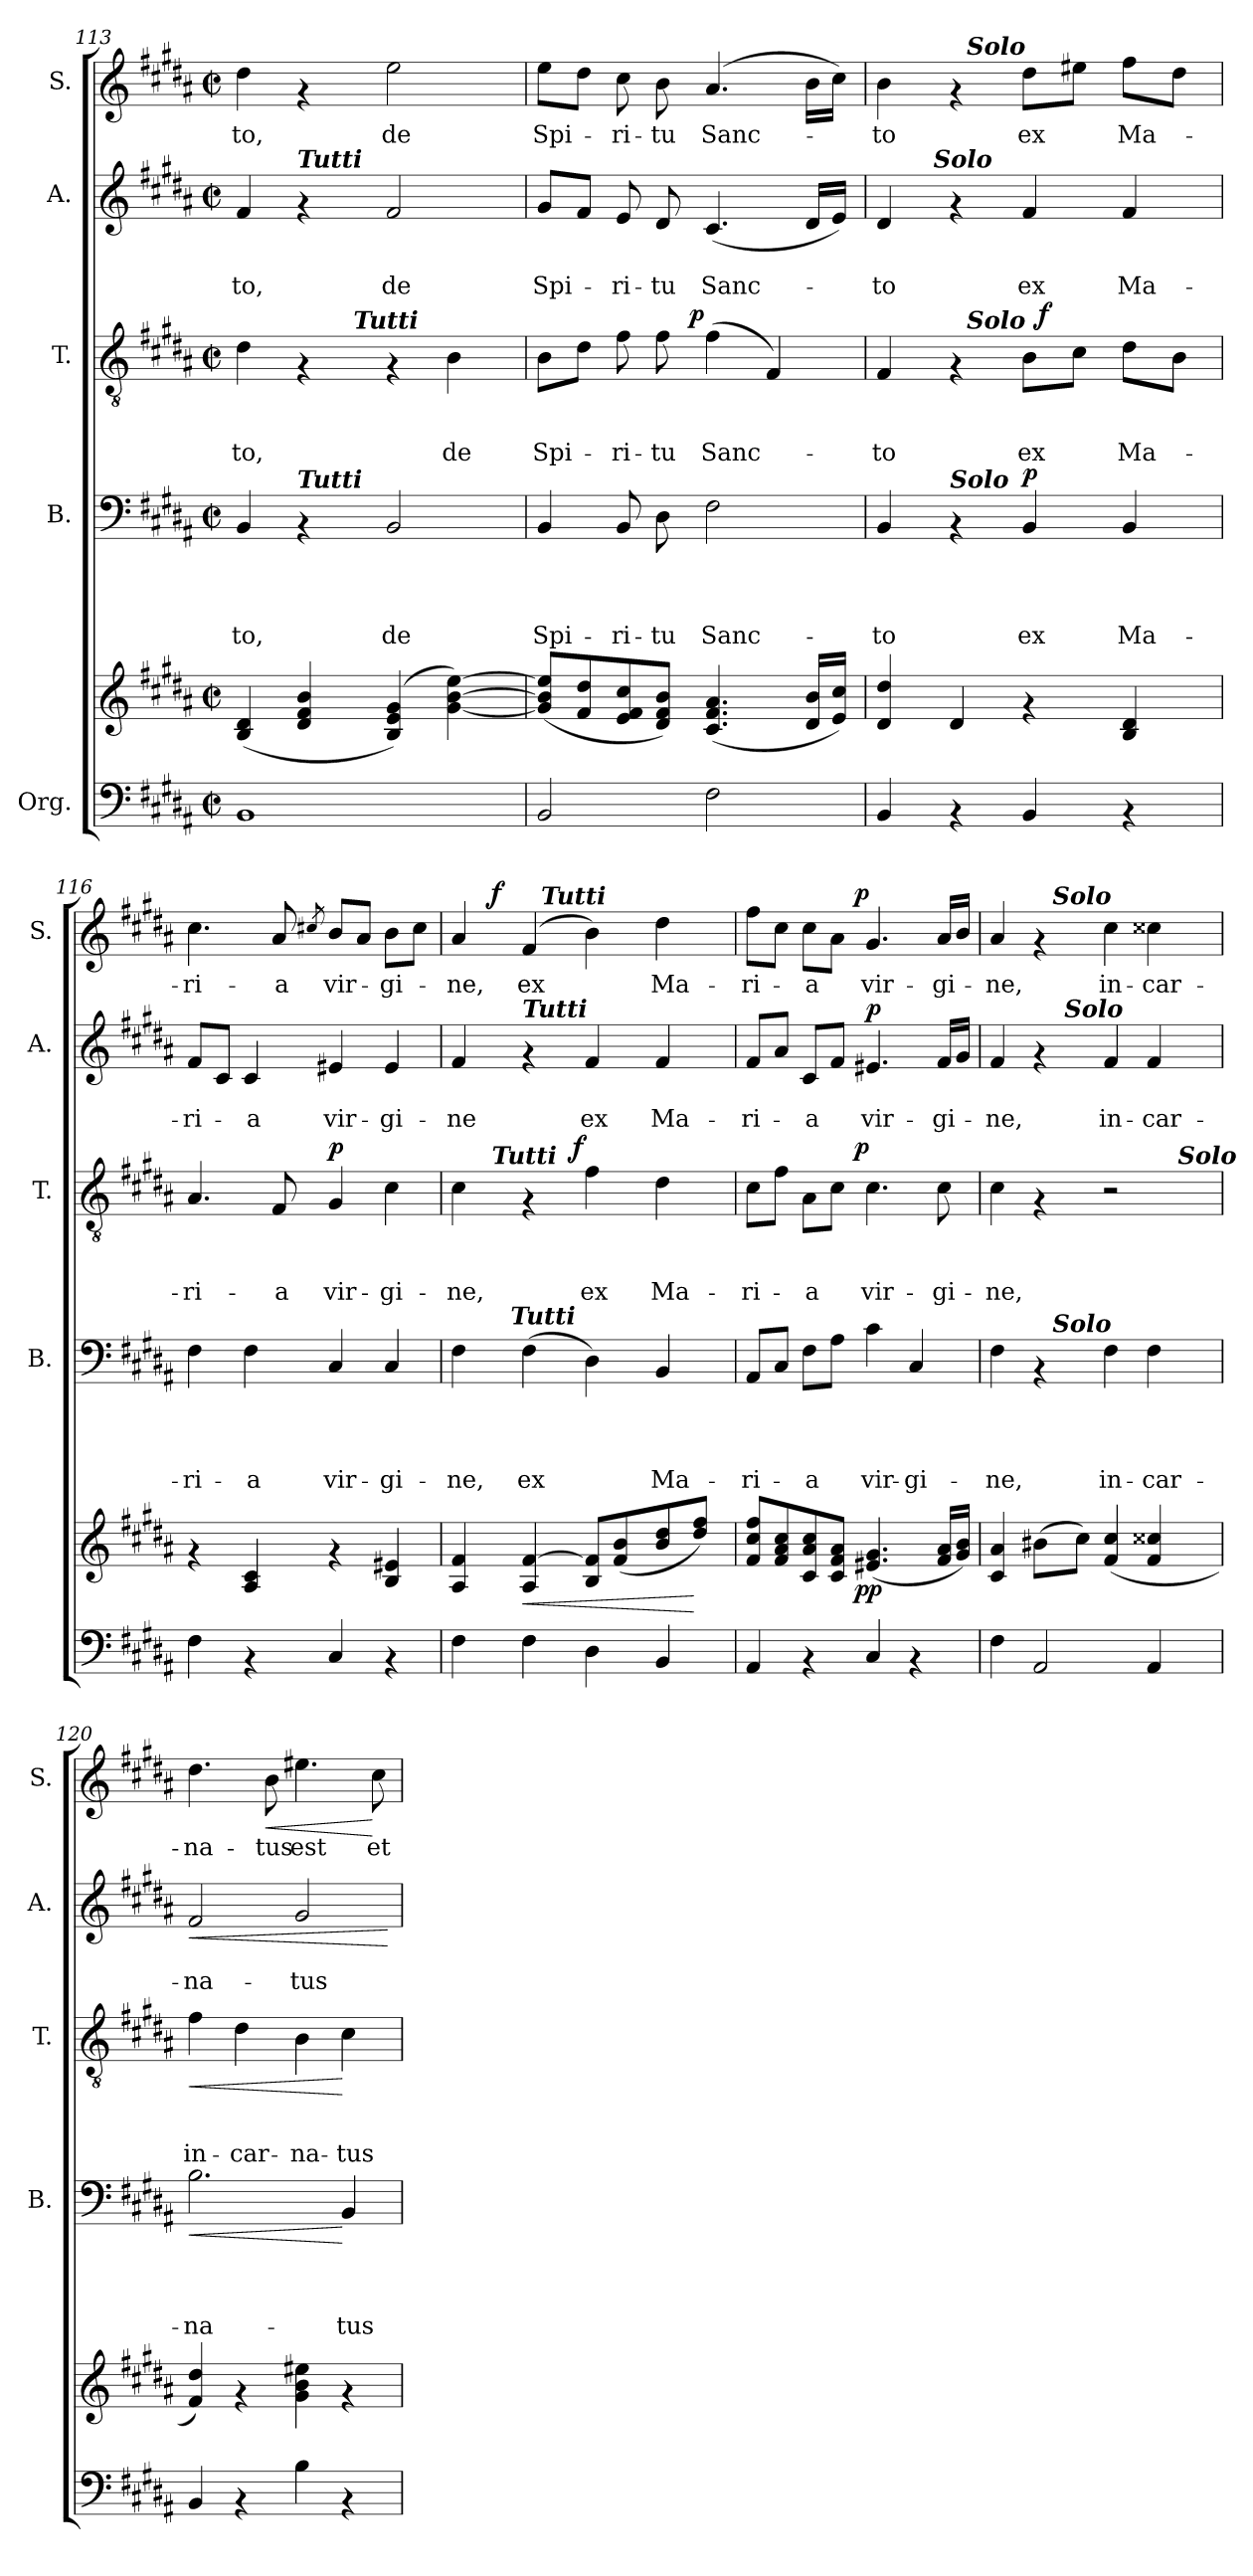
**kern	**kern	**dynam	**kern	**text	**text	**text	**text	**dynam	**kern	**text	**text	**text	**dynam	**kern	**text	**text	**dynam	**kern	**text	**dynam
*part5	*part5	*part5	*part4	*part4	*part4	*part4	*part4	*part4	*part3	*part3	*part3	*part3	*part3	*part2	*part2	*part2	*part2	*part1	*part1	*part1
*staff6	*staff5	*staff5/6	*staff4	*staff4	*staff4	*staff4	*staff4	*staff4	*staff3	*staff3	*staff3	*staff3	*staff3	*staff2	*staff2	*staff2	*staff2	*staff1	*staff1	*staff1
*I"Org.	*	*	*I"B.	*	*	*	*	*	*I"T.	*	*	*	*	*I"A.	*	*	*	*I"S.	*	*
*	*	*	*I'B.	*	*	*	*	*	*I'T.	*	*	*	*	*I'A.	*	*	*	*I'S.	*	*
*clefF4	*clefG2	*	*clefF4	*	*	*	*	*	*clefGv2	*	*	*	*	*clefG2	*	*	*	*clefG2	*	*
*k[f#c#g#d#a#]	*k[f#c#g#d#a#]	*	*k[f#c#g#d#a#]	*	*	*	*	*	*k[f#c#g#d#a#]	*	*	*	*	*k[f#c#g#d#a#]	*	*	*	*k[f#c#g#d#a#]	*	*
*B:	*B:	*	*B:	*	*	*	*	*	*B:	*	*	*	*	*B:	*	*	*	*B:	*	*
*M2/2	*M2/2	*	*M2/2	*	*	*	*	*	*M2/2	*	*	*	*	*M2/2	*	*	*	*M2/2	*	*
*met(c|)	*met(c|)	*	*met(c|)	*	*	*	*	*	*met(c|)	*	*	*	*	*met(c|)	*	*	*	*met(c|)	*	*
=113	=113	=113	=113	=113	=113	=113	=113	=113	=113	=113	=113	=113	=113	=113	=113	=113	=113	=113	=113	=113
!	!	!	!	!	!	!	!LO:LY:b	!	!	!	!	!LO:LY:b	!	!	!	!LO:LY:b	!	!	!LO:LY:b	!
*	*	*	*	*	*	*	*	*	*^	*	*	*	*	*	*	*	*	*	*	*
1BB	(<4B/ 4d#/	.	4BB/	.	.	.	-to,	.	4d#\	4ryy	.	.	-to,	.	4f#/	.	-to,	.	4dd#\	-to,	.
!	!	!	!	!	!	!	!	!	!	!	!	!	!	!	!LO:TX:a:Bi:t=Tutti	!	!	!	!	!	!
!	!	!	!LO:TX:a:Bi:t=Tutti	!	!	!	!	!	!	!	!	!	!	!	!	!	!	!	!	!	!
.	4d#/ 4f#/ 4b/	.	4rAA	.	.	.	.	.	4rF	8ryy	.	.	.	.	4rf	.	.	.	4rf	.	.
.	.	.	.	.	.	.	.	.	.	32ryy	.	.	.	.	.	.	.	.	.	.	.
!	!	!	!	!	!	!	!	!	!	!LO:TX:a:Bi:t=Tutti	!	!	!	!	!	!	!	!	!	!	!
.	.	.	.	.	.	.	.	.	.	2ryy	.	.	.	.	.	.	.	.	.	.	.
!	!	!	!	!	!	!	!LO:LY:b	!	!	!	!	!	!	!	!	!	!LO:LY:b	!	!	!LO:LY:b	!
.	(4B/ 4e/ 4g#/)	.	2BB/	.	.	.	de	.	4rF	.	.	.	.	.	2f#/	.	de	.	2ee\	de	.
!	!	!	!	!	!	!	!	!	!	!	!	!	!LO:LY:b	!	!	!	!	!	!	!	!
.	[<4g#\ [>4b\ [>4ee\)	.	.	.	.	.	.	.	4B\	.	.	.	de	.	.	.	.	.	.	.	.
.	.	.	.	.	.	.	.	.	.	16.ryy	.	.	.	.	.	.	.	.	.	.	.
=114	=114	=114	=114	=114	=114	=114	=114	=114	=114	=114	=114	=114	=114	=114	=114	=114	=114	=114	=114	=114	=114
!	!	!	!	!	!	!	!LO:LY:b	!	!	!	!	!	!LO:LY:b	!	!	!	!LO:LY:b	!	!	!LO:LY:b	!
2BB/	(<8g#/] 8b/] 8ee/]L	.	4BB/	.	.	.	Spi-	.	8B\L	4...ryy	.	.	Spi-	.	8g#/L	.	Spi-	.	8ee\L	Spi-	.
.	8f#/ 8dd#/	.	.	.	.	.	.	.	8d#\J	.	.	.	.	.	8f#/J	.	.	.	8dd#\J	.	.
!	!	!	!	!	!	!	!LO:LY:b	!	!	!	!	!	!LO:LY:b	!	!	!	!LO:LY:b	!	!	!LO:LY:b	!
.	8e/ 8f#/ 8cc#/	.	8BB/	.	.	.	-ri-	.	8f#\	.	.	.	-ri-	.	8e/	.	-ri-	.	8cc#\	-ri-	.
!	!	!	!	!	!	!	!LO:LY:b	!	!	!	!	!	!LO:LY:b	!	!	!	!LO:LY:b	!	!	!LO:LY:b	!
.	8d#/ 8f#/ 8b/J)	.	8D#\	.	.	.	-tu	.	8f#\	.	.	.	-tu	.	8d#/	.	-tu	.	8b\	-tu	.
!	!	!	!	!	!	!	!	!	!	!	!	!	!	!LO:DY:a	!	!	!	!	!	!	!
.	.	.	.	.	.	.	.	.	.	2ryy	.	.	.	p	.	.	.	.	.	.	.
!	!	!	!	!	!	!	!LO:LY:b	!	!	!	!	!	!LO:LY:b	!	!	!	!LO:LY:b	!	!	!LO:LY:b	!
2F#\	(<4.c#/ 4.f#/ 4.a#/	.	2F#\	.	.	.	Sanc-	.	(>4f#\	.	.	.	Sanc-	.	(<4.c#/	.	Sanc-	.	(4.a#/	Sanc-	.
.	.	.	.	.	.	.	.	.	4F#/)	.	.	.	.	.	.	.	.	.	.	.	.
.	16d#/ 16b/LL	.	.	.	.	.	.	.	.	.	.	.	.	.	16d#/LL	.	.	.	16b\LL	.	.
.	16e/ 16cc#/JJ)	.	.	.	.	.	.	.	.	.	.	.	.	.	16e/JJ)	.	.	.	16cc#\JJ)	.	.
.	.	.	.	.	.	.	.	.	.	32ryy	.	.	.	.	.	.	.	.	.	.	.
!!LO:LB:g=z
=115	=115	=115	=115	=115	=115	=115	=115	=115	=115	=115	=115	=115	=115	=115	=115	=115	=115	=115	=115	=115	=115
!	!	!	!	!	!	!	!LO:LY:b	!	!	!	!	!	!LO:LY:b	!	!	!	!LO:LY:b	!	!	!LO:LY:b	!
*	*	*	*	*	*	*	*	*	*	*^	*	*	*	*	*^	*	*	*	*^	*	*
4BB/	4d#/ 4dd#/	.	4BB/	.	.	.	-to	.	4F#/	2ryy	4ryy	.	.	-to	.	4d#/	8..ryy	.	-to	.	4b\	4ryy	-to	.
!	!	!	!	!	!	!	!	!	!	!	!	!	!	!	!	!	!LO:TX:a:Bi:t=Solo	!	!	!	!	!	!	!
.	.	.	.	.	.	.	.	.	.	.	.	.	.	.	.	.	2ryy	.	.	.	.	.	.	.
!	!	!	!LO:TX:a:Bi:t=Solo	!	!	!	!	!	!	!	!	!	!	!	!	!	!	!	!	!	!	!	!	!
4rAA	4d#/	.	4rAA	.	.	.	.	.	4rF	.	32ryy	.	.	.	.	4rf	.	.	.	.	4rf	32ryy	.	.
!	!	!	!	!	!	!	!	!	!	!	!	!	!	!	!	!	!	!	!	!	!	!LO:TX:a:Bi:t=Solo	!	!
!	!	!	!	!	!	!	!	!	!	!	!LO:TX:a:Bi:t=Solo	!	!	!	!	!	!	!	!	!	!	!	!	!
.	.	.	.	.	.	.	.	.	.	.	2ryy	.	.	.	.	.	.	.	.	.	.	2ryy	.	.
!	!	!	!	!	!	!	!LO:LY:b	!LO:DY:a	!	!	!	!	!	!LO:LY:b	!	!	!	!	!LO:LY:b	!	!	!	!LO:LY:b	!
4BB/	4rf	.	4BB/	.	.	.	ex	p	8B\L	32ryy	.	.	.	ex	.	4f#/	.	.	ex	.	8dd#\L	.	ex	.
!	!	!	!	!	!	!	!	!	!	!	!	!	!	!	!LO:DY:a	!	!	!	!	!	!	!	!	!
.	.	.	.	.	.	.	.	.	.	4...ryy	.	.	.	.	f	.	.	.	.	.	.	.	.	.
.	.	.	.	.	.	.	.	.	8c#\J	.	.	.	.	.	.	.	.	.	.	.	8ee#X\J	.	.	.
.	.	.	.	.	.	.	.	.	.	.	.	.	.	.	.	.	4ryy	.	.	.	.	.	.	.
!	!	!	!	!	!	!	!LO:LY:b	!	!	!	!	!	!	!LO:LY:b	!	!	!	!	!LO:LY:b	!	!	!	!LO:LY:b	!
4rAA	4B/ 4d#/	.	4BB/	.	.	.	Ma-	.	8d#\L	.	.	.	.	Ma-	.	4f#/	.	.	Ma-	.	8ff#\L	.	Ma-	.
.	.	.	.	.	.	.	.	.	.	.	8..ryy	.	.	.	.	.	.	.	.	.	.	8..ryy	.	.
.	.	.	.	.	.	.	.	.	8B\J	.	.	.	.	.	.	.	.	.	.	.	8dd#\J	.	.	.
.	.	.	.	.	.	.	.	.	.	.	.	.	.	.	.	.	32ryy	.	.	.	.	.	.	.
=116	=116	=116	=116	=116	=116	=116	=116	=116	=116	=116	=116	=116	=116	=116	=116	=116	=116	=116	=116	=116	=116	=116	=116	=116
!	!	!	!	!	!	!	!LO:LY:b	!	!	!	!	!	!	!LO:LY:b	!	!	!	!	!LO:LY:b	!	!	!	!LO:LY:b	!
*	*	*	*	*	*	*	*	*	*v	*v	*v	*	*	*	*	*	*	*	*	*	*v	*v	*	*
*	*	*	*	*	*	*	*	*	*	*	*	*	*	*v	*v	*	*	*	*	*	*
4F#\	4rf	.	4F#\	.	.	.	-ri-	.	4.A#/	.	.	-ri-	.	8f#/L	.	-ri-	.	4.cc#\	-ri-	.
.	.	.	.	.	.	.	.	.	.	.	.	.	.	8c#/J	.	.	.	.	.	.
!	!	!	!	!	!	!	!LO:LY:b	!	!	!	!	!	!	!	!	!LO:LY:b	!	!	!	!
4rAA	4A#/ 4c#/	.	4F#\	.	.	.	-a	.	.	.	.	.	.	4c#/	.	-a	.	.	.	.
!	!	!	!	!	!	!	!	!	!	!	!	!LO:LY:b	!	!	!	!	!	!	!LO:LY:b	!
.	.	.	.	.	.	.	.	.	8F#/	.	.	-a	.	.	.	.	.	8a#/	-a	.
.	.	.	.	.	.	.	.	.	.	.	.	.	.	.	.	.	.	8qcc#X/	.	.
!	!	!	!	!	!	!	!LO:LY:b	!	!	!	!	!LO:LY:b	!LO:DY:a	!	!	!LO:LY:b	!	!	!LO:LY:b	!
4C#/	4rf	.	4C#/	.	.	.	vir-	.	4G#/	.	.	vir-	p	4e#X/	.	vir-	.	8b/L	vir-	.
.	.	.	.	.	.	.	.	.	.	.	.	.	.	.	.	.	.	8a#/J	.	.
!	!	!	!	!	!	!	!LO:LY:b	!	!	!	!	!LO:LY:b	!	!	!	!LO:LY:b	!	!	!LO:LY:b	!
4rAA	4B/ 4e#X/	.	4C#/	.	.	.	-gi-	.	4c#\	.	.	-gi-	.	4e#/	.	-gi-	.	8b\L	-gi-	.
.	.	.	.	.	.	.	.	.	.	.	.	.	.	.	.	.	.	8cc#\J	.	.
=117	=117	=117	=117	=117	=117	=117	=117	=117	=117	=117	=117	=117	=117	=117	=117	=117	=117	=117	=117	=117
!	!	!	!	!	!	!	!LO:LY:b	!	!	!	!	!LO:LY:b	!	!	!	!LO:LY:b	!	!	!LO:LY:b	!
*	*	*	*^	*	*	*	*	*	*^	*	*	*	*	*	*	*	*	*^	*	*
*	*	*	*	*	*	*	*	*	*	*	*^	*	*	*	*	*	*	*	*	*	*^	*	*
4F#\	4A#/ 4f#/	.	4F#\	8..ryy	.	.	.	-ne,	.	4c#\	4...ryy	8ryy	.	.	-ne,	.	4f#/	.	-ne	.	4a#/	8ryy	4ryy	-ne,	.
.	.	.	.	.	.	.	.	.	.	.	.	32ryy	.	.	.	.	.	.	.	.	.	32ryy	.	.	.
!	!	!	!	!	!	!	!	!	!	!	!	!LO:TX:a:Bi:t=Tutti	!	!	!	!	!	!	!	!	!	!	!	!	!
!	!	!	!	!	!	!	!	!	!	!	!	!	!	!	!	!	!	!	!	!	!	!	!	!	!LO:DY:a
.	.	.	.	.	.	.	.	.	.	.	.	2ryy	.	.	.	.	.	.	.	.	.	2ryy	.	.	f
!	!	!	!	!LO:TX:a:Bi:t=Tutti	!	!	!	!	!	!	!	!	!	!	!	!	!	!	!	!	!	!	!	!	!
.	.	.	.	2ryy	.	.	.	.	.	.	.	.	.	.	.	.	.	.	.	.	.	.	.	.	.
!	!	!	!	!	!	!	!	!	!	!	!	!	!	!	!	!	!LO:TX:a:Bi:t=Tutti	!	!	!	!	!	!	!	!
!	!	!LO:HP:b	!	!	!	!	!	!LO:LY:b	!	!	!	!	!	!	!	!	!	!	!	!	!	!	!	!LO:LY:b	!
4F#\	4A#/ [>4f#/	<	(>4F#\	.	.	.	.	ex	.	4rF	.	.	.	.	.	.	4rf	.	.	.	(4f#/	.	16ryy	ex	.
!	!	!	!	!	!	!	!	!	!	!	!	!	!	!	!	!	!	!	!	!	!	!	!LO:TX:a:Bi:t=Tutti	!	!
.	.	.	.	.	.	.	.	.	.	.	.	.	.	.	.	.	.	.	.	.	.	.	2ryy	.	.
!	!	!	!	!	!	!	!	!	!	!	!	!	!	!	!	!LO:DY:a	!	!	!	!	!	!	!	!	!
.	.	.	.	.	.	.	.	.	.	.	2ryy	.	.	.	.	f	.	.	.	.	.	.	.	.	.
!	!	!	!	!	!	!	!	!	!	!	!	!	!	!	!LO:LY:b	!	!	!	!LO:LY:b	!	!	!	!	!	!
4D#\	8B/ 8f#/]L	.	4D#\)	.	.	.	.	.	.	4f#\	.	.	.	.	ex	.	4f#/	.	ex	.	4b\)	.	.	.	.
.	(<8f#/ 8b/	.	.	.	.	.	.	.	.	.	.	.	.	.	.	.	.	.	.	.	.	.	.	.	.
.	.	.	.	.	.	.	.	.	.	.	.	4ryy	.	.	.	.	.	.	.	.	.	4ryy	.	.	.
.	.	.	.	4ryy	.	.	.	.	.	.	.	.	.	.	.	.	.	.	.	.	.	.	.	.	.
!	!	!	!	!	!	!	!	!LO:LY:b	!	!	!	!	!	!	!LO:LY:b	!	!	!	!LO:LY:b	!	!	!	!	!LO:LY:b	!
4BB/	8b/ 8dd#/	.	4BB/	.	.	.	.	Ma-	.	4d#\	.	.	.	.	Ma-	.	4f#/	.	Ma-	.	4dd#\	.	.	Ma-	.
.	.	.	.	.	.	.	.	.	.	.	.	.	.	.	.	.	.	.	.	.	.	.	8.ryy	.	.
.	8dd#/ 8ff#/J)	[	.	.	.	.	.	.	.	.	.	.	.	.	.	.	.	.	.	.	.	.	.	.	.
.	.	.	.	.	.	.	.	.	.	.	.	16.ryy	.	.	.	.	.	.	.	.	.	16.ryy	.	.	.
.	.	.	.	32ryy	.	.	.	.	.	.	32ryy	.	.	.	.	.	.	.	.	.	.	.	.	.	.
=118	=118	=118	=118	=118	=118	=118	=118	=118	=118	=118	=118	=118	=118	=118	=118	=118	=118	=118	=118	=118	=118	=118	=118	=118	=118
!	!	!	!	!	!	!	!	!LO:LY:b	!	!	!	!	!	!	!LO:LY:b	!	!	!	!LO:LY:b	!	!	!	!	!LO:LY:b	!
*	*	*	*v	*v	*	*	*	*	*	*	*	*	*	*	*	*	*	*	*	*	*	*v	*v	*	*
*	*^	*	*	*	*	*	*	*	*	*v	*v	*	*	*	*	*	*	*	*	*	*	*	*
4AA#/	8f#/ 8cc#/ 8ff#/L	4...ryy	.	8AA#/L	.	.	.	-ri-	.	8c#\L	4...ryy	.	.	-ri-	.	8f#/L	.	-ri-	.	8ff#\L	4...ryy	-ri-	.
.	8f#/ 8a#/ 8cc#/	.	.	8C#/J	.	.	.	.	.	8f#\J	.	.	.	.	.	8a#/J	.	.	.	8cc#\J	.	.	.
!	!	!	!	!	!	!	!	!LO:LY:b	!	!	!	!	!	!LO:LY:b	!	!	!	!LO:LY:b	!	!	!	!LO:LY:b	!
4rAA	8c#/ 8a#/ 8cc#/	.	.	8F#\L	.	.	.	-a	.	8A#\L	.	.	.	-a	.	8c#/L	.	-a	.	8cc#\L	.	-a	.
.	8c#/ 8f#/ 8a#/J	.	.	8A#\J	.	.	.	.	.	8c#\J	.	.	.	.	.	8f#/J	.	.	.	8a#\J	.	.	.
!	!	!	!LO:DY:b	!	!	!	!	!	!	!	!	!	!	!	!LO:DY:a	!	!	!	!	!	!	!	!LO:DY:a
.	.	2ryy	pp	.	.	.	.	.	.	.	2ryy	.	.	.	p	.	.	.	.	.	2ryy	.	p
!	!	!	!	!	!	!	!	!LO:LY:b	!	!	!	!	!	!LO:LY:b	!	!	!	!LO:LY:b	!LO:DY:a	!	!	!LO:LY:b	!
4C#/	(<4.e#X/ 4.g#/	.	.	4c#\	.	.	.	vir-	.	4.c#\	.	.	.	vir-	.	4.e#X/	.	vir-	p	4.g#/	.	vir-	.
!	!	!	!	!	!	!	!	!LO:LY:b	!	!	!	!	!	!	!	!	!	!	!	!	!	!	!
4rAA	.	.	.	4C#/	.	.	.	-gi-	.	.	.	.	.	.	.	.	.	.	.	.	.	.	.
!	!	!	!	!	!	!	!	!	!	!	!	!	!	!LO:LY:b	!	!	!	!LO:LY:b	!	!	!	!LO:LY:b	!
.	16f#/ 16a#/LL	.	.	.	.	.	.	.	.	8c#\	.	.	.	-gi-	.	16f#/LL	.	-gi-	.	16a#/LL	.	-gi-	.
.	16g#/ 16b/JJ)	.	.	.	.	.	.	.	.	.	.	.	.	.	.	16g#/JJ	.	.	.	16b/JJ	.	.	.
.	.	32ryy	.	.	.	.	.	.	.	.	32ryy	.	.	.	.	.	.	.	.	.	32ryy	.	.
=119	=119	=119	=119	=119	=119	=119	=119	=119	=119	=119	=119	=119	=119	=119	=119	=119	=119	=119	=119	=119	=119	=119	=119
!	!	!	!	!	!	!	!	!LO:LY:b	!	!	!	!	!	!LO:LY:b	!	!	!	!LO:LY:b	!	!	!	!LO:LY:b	!
*	*v	*v	*	*^	*	*	*	*	*	*	*	*	*	*	*	*^	*	*	*	*	*	*	*
4F#\	4c#/ 4a#/	.	4F#\	4ryy	.	.	.	-ne,	.	4c#\	2ryy	.	.	-ne,	.	4f#/	4ryy	.	-ne,	.	4a#/	4ryy	-ne,	.
2AA#/	(>8b#X\L	.	4rAA	16ryy	.	.	.	.	.	4rF	.	.	.	.	.	4rf	16.ryy	.	.	.	4rf	16ryy	.	.
!	!	!	!	!	!	!	!	!	!	!	!	!	!	!	!	!	!	!	!	!	!	!LO:TX:a:Bi:t=Solo	!	!
!	!	!	!	!LO:TX:a:Bi:t=Solo	!	!	!	!	!	!	!	!	!	!	!	!	!	!	!	!	!	!	!	!
.	.	.	.	2ryy	.	.	.	.	.	.	.	.	.	.	.	.	.	.	.	.	.	2ryy	.	.
!	!	!	!	!	!	!	!	!	!	!	!	!	!	!	!	!	!LO:TX:a:Bi:t=Solo	!	!	!	!	!	!	!
.	.	.	.	.	.	.	.	.	.	.	.	.	.	.	.	.	2ryy	.	.	.	.	.	.	.
.	8cc#\J)	.	.	.	.	.	.	.	.	.	.	.	.	.	.	.	.	.	.	.	.	.	.	.
!	!	!	!	!	!	!	!	!LO:LY:b	!	!	!	!	!	!	!	!	!	!	!LO:LY:b	!	!	!	!LO:LY:b	!
.	(4f#/ 4cc#/	.	4F#\	.	.	.	.	in-	.	2r	4ryy	.	.	.	.	4f#/	.	.	in-	.	4cc#\	.	in-	.
!	!	!	!	!	!	!	!	!LO:LY:b	!	!	!	!	!	!	!	!	!	!	!LO:LY:b	!	!	!	!LO:LY:b	!
4AA#/	4f#/ 4cc##X/	.	4F#\	.	.	.	.	-car-	.	.	16.ryy	.	.	.	.	4f#/	.	.	-car-	.	4cc##X\	.	-car-	.
.	.	.	.	8.ryy	.	.	.	.	.	.	.	.	.	.	.	.	.	.	.	.	.	8.ryy	.	.
!	!	!	!	!	!	!	!	!	!	!	!LO:TX:a:Bi:t=Solo	!	!	!	!	!	!	!	!	!	!	!	!	!
.	.	.	.	.	.	.	.	.	.	.	8ryy	.	.	.	.	.	8ryy	.	.	.	.	.	.	.
.	.	.	.	.	.	.	.	.	.	.	32ryy	.	.	.	.	.	32ryy	.	.	.	.	.	.	.
=120	=120	=120	=120	=120	=120	=120	=120	=120	=120	=120	=120	=120	=120	=120	=120	=120	=120	=120	=120	=120	=120	=120	=120	=120
!	!	!	!	!	!	!	!	!LO:LY:b	!LO:HP:b	!	!	!	!	!LO:LY:b	!LO:HP:b	!	!	!	!LO:LY:b	!LO:HP:b	!	!	!LO:LY:b	!
*	*	*	*v	*v	*	*	*	*	*	*	*	*	*	*	*	*v	*v	*	*	*	*v	*v	*	*
*	*	*	*	*	*	*	*	*	*v	*v	*	*	*	*	*	*	*	*	*	*	*
4BB/	4f#/ 4dd#/)	.	2.B\	.	.	.	-na-	<	4f#\	.	.	in-	<	2f#/	.	-na-	<	4.dd#\	-na-	.
!	!	!	!	!	!	!	!	!	!	!	!	!LO:LY:b	!	!	!	!	!	!	!	!
4rAA	4rf	.	.	.	.	.	.	.	4d#\	.	.	-car-	.	.	.	.	.	.	.	.
!	!	!	!	!	!	!	!	!	!	!	!	!	!	!	!	!	!	!	!LO:LY:b	!LO:HP:b
.	.	.	.	.	.	.	.	.	.	.	.	.	.	.	.	.	.	8b\	-tus	<
!	!	!	!	!	!	!	!	!	!	!	!	!LO:LY:b	!	!	!	!LO:LY:b	!	!	!LO:LY:b	!
4B\	4g#\ 4b\ 4ee#X\	.	.	.	.	.	.	.	4B\	.	.	-na-	.	2g#/	.	-tus	.	4.ee#X\	est	.
!	!	!	!	!	!	!	!LO:LY:b	!	!	!	!	!LO:LY:b	!	!	!	!	!	!	!	!
4rAA	4rf	.	4BB/	.	.	.	-tus	[	4c#\	.	.	-tus	[	.	.	.	.	.	.	.
!	!	!	!	!	!	!	!	!	!	!	!	!	!	!	!	!	!	!	!LO:LY:b	!
.	.	.	.	.	.	.	.	.	.	.	.	.	.	.	.	.	.	8cc#\	et	[
.	.	.	.	.	.	.	.	.	.	.	.	.	.	.	.	.	[	.	.	.
=	=	=	=	=	=	=	=	=	=	=	=	=	=	=	=	=	=	=	=	=
*-	*-	*-	*-	*-	*-	*-	*-	*-	*-	*-	*-	*-	*-	*-	*-	*-	*-	*-	*-	*-
